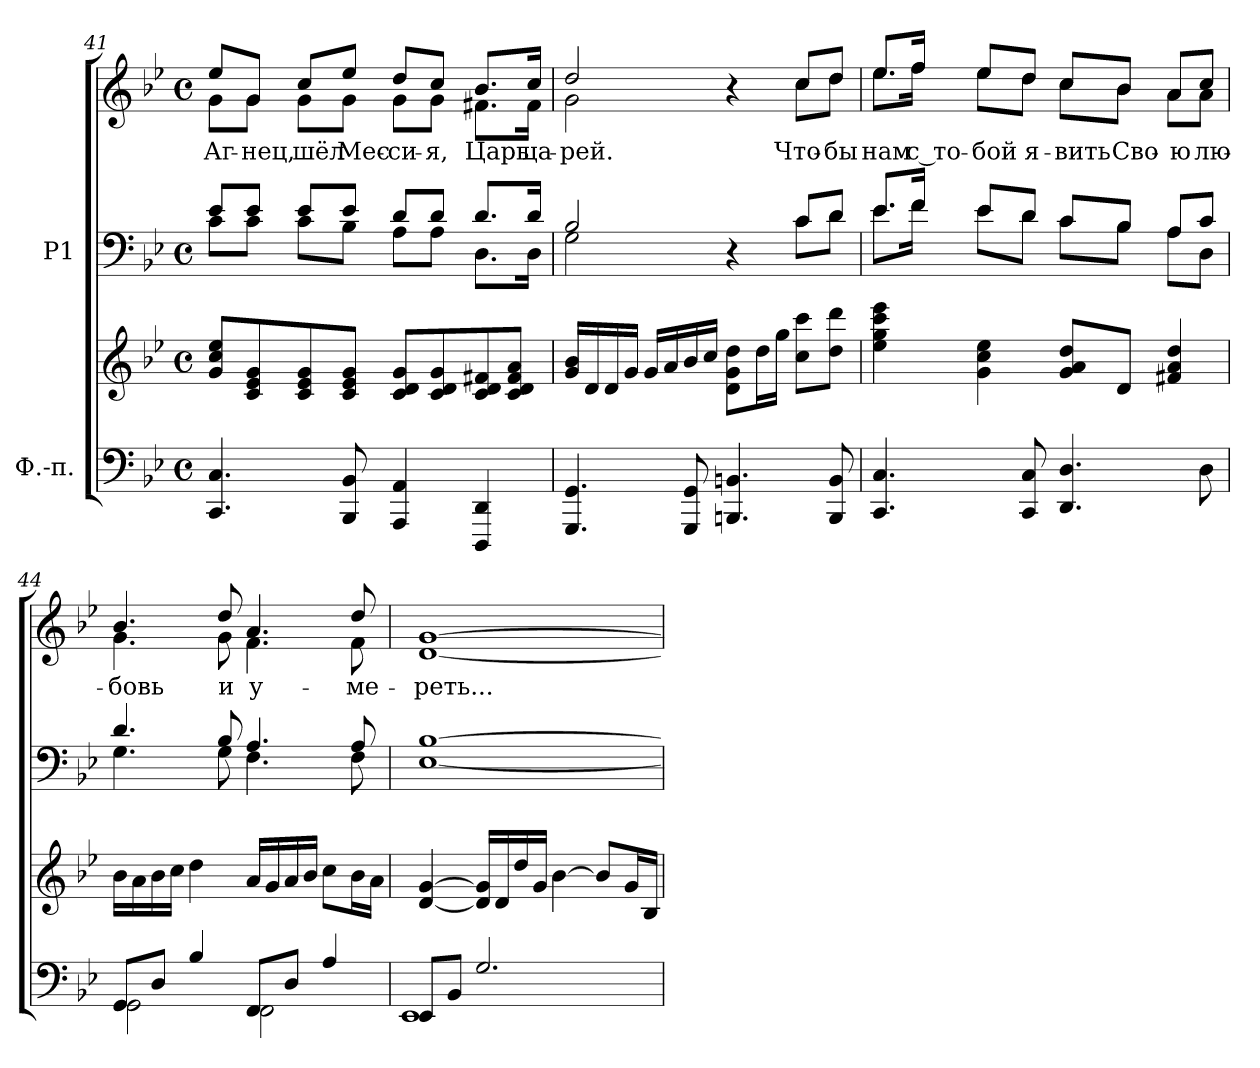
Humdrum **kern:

**kern	**kern	**kern	**kern	**text
*part2	*part2	*part1	*part1	*part1
*staff4	*staff3	*staff2	*staff1	*staff1
*I"Ф.-п.	*	*I"P1	*	*
!!LO:LB:g=z
*clefF4	*clefG2	*clefF4	*clefG2	*
*k[b-e-]	*k[b-e-]	*k[b-e-]	*k[b-e-]	*
*B-:	*B-:	*B-:	*B-:	*
*M4/4	*M4/4	*M4/4	*M4/4	*
*met(c)	*met(c)	*met(c)	*met(c)	*
=41	=41	=41	=41	=41
*	*	*^	*	*
!	!	!	!	!	!LO:LY:b:color=#000000
*	*	*	*	*^	*
4.CCi/ 4.Ci	8gi/ 8cci 8ee-iL	8e-i/L	8ci\L	8ee-i/L	8gi\L	Аг-
!	!	!	!	!	!	!LO:LY:b:color=#000000
.	8ci/ 8e-i 8gi	8e-i/J	8ci\J	8gi/J	8gi\J	-нец,
!	!	!	!	!	!	!LO:LY:b:color=#000000
.	8ci/ 8e-i 8gi	8e-i/L	8ci\L	8cci/L	8gi\L	шёл
!	!	!	!	!	!	!LO:LY:b:color=#000000
8BBB-i/ 8BB-i	8ci/ 8e-i 8giJ	8e-i/J	8B-i\J	8ee-i/J	8gi\J	Мес-
!	!	!	!	!	!	!LO:LY:b:color=#000000
4AAAi/ 4AAi	8ci/ 8di 8giL	8di/L	8Ai\L	8ddi/L	8gi\L	-си-
!	!	!	!	!	!	!LO:LY:b:color=#000000
.	8ci/ 8di 8gi	8di/J	8Ai\J	8cci/J	8gi\J	-я,
!	!	!	!	!	!	!LO:LY:b:color=#000000
4DDDi/ 4DDi	8ci/ 8di 8f#Xi	8.di/L	8.Di\L	8.b-i/L	8.f#Xi\L	Царь
.	8ci/ 8di 8f#i 8aiJ	.	.	.	.	.
!	!	!	!	!	!	!LO:LY:b:color=#000000
.	.	16di/Jk	16Di\Jk	16cci/Jk	16f#i\Jk	ца-
=42	=42	=42	=42	=42	=42	=42
!	!	!	!	!	!	!LO:LY:b:color=#000000
4.GGGi/ 4.GGi	16gi/ 16b-iLL	2B-i/	2Gi\	2ddi/	2gi\	-рей.
.	16di/	.	.	.	.	.
.	16di/	.	.	.	.	.
.	16gi/JJ	.	.	.	.	.
.	16gi/LL	.	.	.	.	.
.	16ai/	.	.	.	.	.
8GGGi/ 8GGi	16b-i/	.	.	.	.	.
.	16cci/JJ	.	.	.	.	.
4.BBBni/ 4.BBni	8di\ 8gi 8ddiL	4r	4ryy	4r	4ryy	.
.	16ddi\L	.	.	.	.	.
.	16ggi\JJ	.	.	.	.	.
!	!	!	!	!	!	!LO:LY:b:color=#000000
.	8cci\ 8ccciL	8ci/L	8ci\L	8cci/L	8cci\L	Что-
!	!	!	!	!	!	!LO:LY:b:color=#000000
8BBBi/ 8BBi	8ddi\ 8dddiJ	8di/J	8di\J	8ddi/J	8ddi\J	-бы
=43	=43	=43	=43	=43	=43	=43
!	!	!	!	!	!	!LO:LY:b:color=#000000
4.CCi/ 4.Ci	4ee-i\ 4ggi 4ccci 4eee-i	8.e-i/L	8.e-i\L	8.ee-i/L	8.ee-i\L	нам
!	!	!	!	!	!	!LO:LY:b:color=#000000
.	.	16fi/Jk	16fi\Jk	16ffi/Jk	16ffi\Jk	с то-
!	!	!	!	!	!	!LO:LY:b:color=#000000
.	4gi\ 4cci 4ee-i	8e-i/L	8e-i\L	8ee-i/L	8ee-i\L	-бой
!	!	!	!	!	!	!LO:LY:b:color=#000000
8CCi/ 8Ci	.	8di/J	8di\J	8ddi/J	8ddi\J	я-
!	!	!	!	!	!	!LO:LY:b:color=#000000
4.DDi/ 4.Di	8gi/ 8ai 8ddiL	8ci/L	8ci\L	8cci/L	8cci\L	-вить
!	!	!	!	!	!	!LO:LY:b:color=#000000
.	8di/J	8B-i/J	8B-i\J	8b-i/J	8b-i\J	Сво-
!	!	!	!	!	!	!LO:LY:b:color=#000000
.	4f#Xi/ 4ai 4ddi	8Ai/L	8Ai\L	8ai/L	8ai\L	-ю
!	!	!	!	!	!	!LO:LY:b:color=#000000
8Di\	.	8ci/J	8Di\J	8cci/J	8ai\J	лю-
!!LO:PB:g=z	!!
=44	=44	=44	=44	=44	=44	=44
*^	*	*	*	*	*	*
!	!	!	!	!	!	!	!LO:LY:b:color=#000000
8GGi/L	2GGi\	16b-i\LL	4.di/	4.Gi\	4.b-i/	4.gi\	-бовь
.	.	16ai\	.	.	.	.	.
8Di/J	.	16b-i\	.	.	.	.	.
.	.	16cci\JJ	.	.	.	.	.
4B-i/	.	4ddi\	.	.	.	.	.
!	!	!	!	!	!	!	!LO:LY:b:color=#000000
.	.	.	8B-i/	8Gi\	8ddi/	8gi\	и
!	!	!	!	!	!	!	!LO:LY:b:color=#000000
8FFi/L	2FFi\	16ai/LL	4.Ai/	4.Fi\	4.ai/	4.fi\	у-
.	.	16gi/	.	.	.	.	.
8Di/J	.	16ai/	.	.	.	.	.
.	.	16b-i/JJ	.	.	.	.	.
4Ai/	.	8cci\L	.	.	.	.	.
!	!	!	!	!	!	!	!LO:LY:b:color=#000000
.	.	16b-i\L	8Ai/	8Fi\	8ddi/	8fi\	-ме-
.	.	16ai\JJ	.	.	.	.	.
=45	=45	=45	=45	=45	=45	=45	=45
!	!	!	!	!	!	!	!LO:LY:b:color=#000000
8EE-i/L	1EE-i	[<4di/ [>4gi	[>1B-i	[<1E-i	[>1gi	[<1di	-реть...
8BB-i/J	.	.	.	.	.	.	.
2.Gi/	.	16di/] 16gi]LL	.	.	.	.	.
.	.	16di/	.	.	.	.	.
.	.	16ddi/	.	.	.	.	.
.	.	16gi/JJ	.	.	.	.	.
.	.	[>4b-i\	.	.	.	.	.
.	.	8b-i/L]	.	.	.	.	.
.	.	16gi/L	.	.	.	.	.
.	.	16B-i/JJ	.	.	.	.	.
*	*	*	*v	*v	*	*	*
*v	*v	*	*	*v	*v	*
=	=	=	=	=
*-	*-	*-	*-	*-
